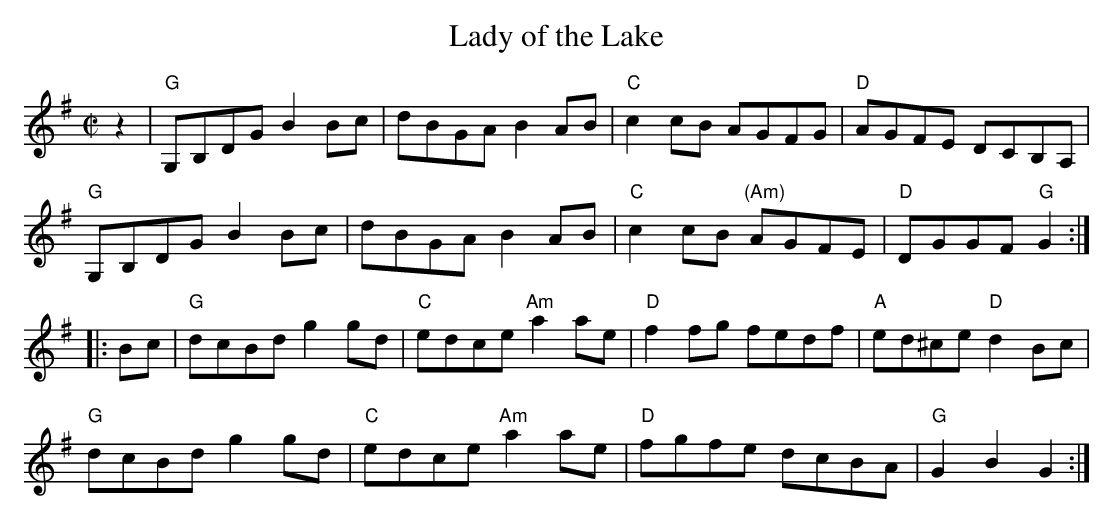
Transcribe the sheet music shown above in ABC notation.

X:1
T: Lady of the Lake
M: C|
K: G
z2 |\
"G"G,B,DG B2Bc | dBGA B2AB | "C"c2cB AGFG | "D"AGFE DCB,A, |
"G"G,B,DG B2Bc | dBGA B2AB | "C"c2cB "(Am)"AGFE | "D"DGGF "G"G2 :|
|: Bc |\
"G"dcBd g2gd | "C"edce "Am"a2ae | "D"f2fg fedf | "A"ed^ce "D"d2Bc |
"G"dcBd g2gd | "C"edce "Am"a2ae | "D"fgfe dcBA | "G"G2B2 G2 :|
